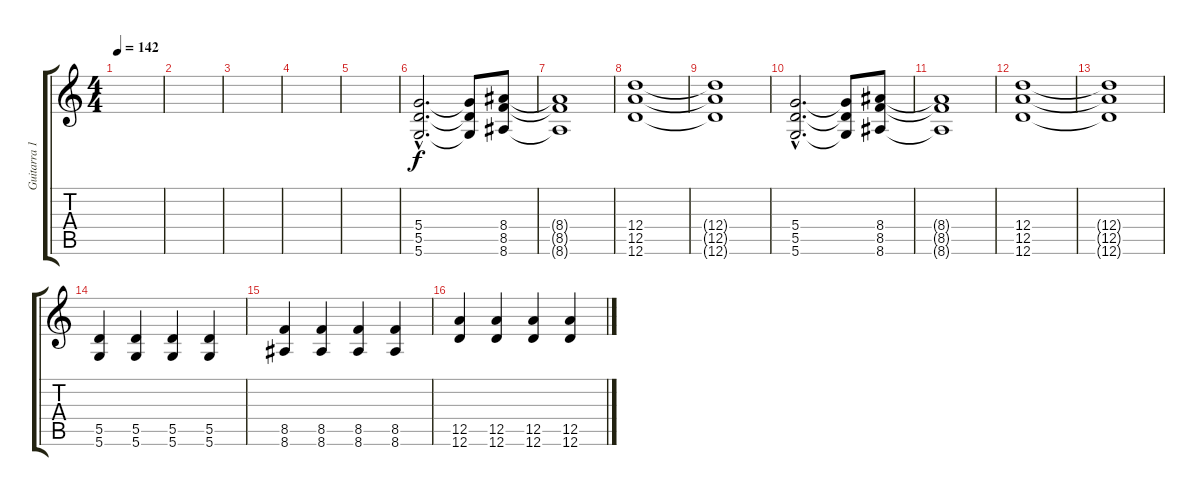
\track ("Guitarra 1" "Guitarra 1") {instrument overdrivenguitar}
\staff {score tabs}
\tuning (E4 B3 G3 D3 A2 D2) {hide}
\ts (4 4)
\tempo 142
\clef g2
\ks c
|
|
|
|
|
(5.4{hac} 5.5{hac} 5.6{hac}).2{d} (5.4{t} 5.5{t} 5.6{t}).8 (8.4 8.5 8.6).8 |
(8.4{t} 8.5{t} 8.6{t}).1 |
(12.4 12.5 12.6).1 |
(12.4{t} 12.5{t} 12.6{t}).1 |
(5.4{hac} 5.5{hac} 5.6{hac}).2{d} (5.4{t} 5.5{t} 5.6{t}).8 (8.4 8.5 8.6).8 |
(8.4{t} 8.5{t} 8.6{t}).1 |
(12.4 12.5 12.6).1 |
(12.4{t} 12.5{t} 12.6{t}).1 |
(5.5 5.6).4 (5.5 5.6).4 (5.5 5.6).4 (5.5 5.6).4 |
(8.5 8.6).4 (8.5 8.6).4 (8.5 8.6).4 (8.5 8.6).4 |
(12.5 12.6).4 (12.5 12.6).4 (12.5 12.6).4 (12.5 12.6).4
